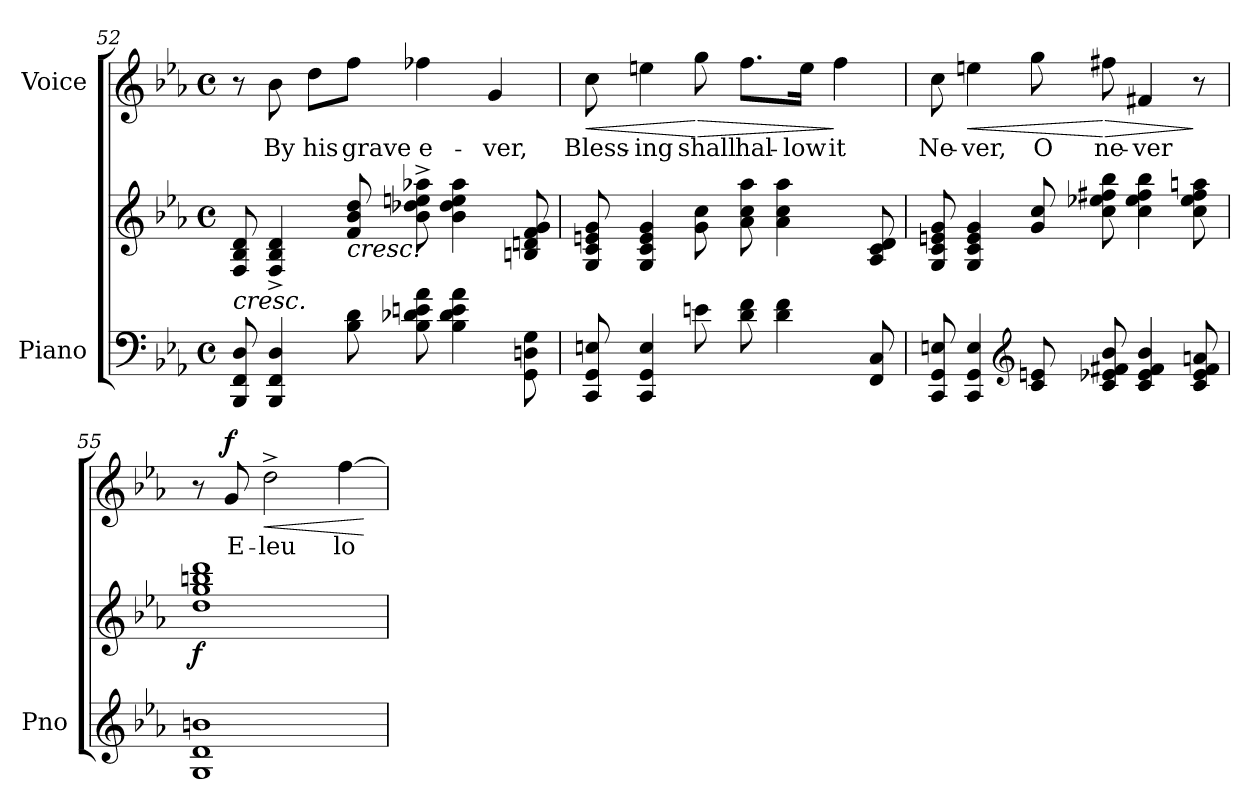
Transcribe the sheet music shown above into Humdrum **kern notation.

**kern	**kern	**dynam	**kern	**text	**dynam
*part2	*part2	*part2	*part1	*part1	*part1
*staff3	*staff2	*staff2/3	*staff1	*staff1	*staff1
*I"Piano	*	*	*I"Voice	*	*
*I'Pno	*	*	*	*	*
*clefF4	*clefG2	*	*clefG2	*	*
*k[b-e-a-]	*k[b-e-a-]	*	*k[b-e-a-]	*	*
*M4/4	*M4/4	*	*M4/4	*	*
*met(c)	*met(c)	*	*met(c)	*	*
=52	=52	=52	=52	=52	=52
!	!LO:TX:b:i:t=cresc.	!	!	!	!
8BBB-/ 8FF/ 8D/	8F/ 8B-/ 8d/	.	8r	.	.
4BBB-/ 4FF/ 4D/	4F/^> 4B-/^> 4d/^>	.	8b-\	By	.
.	.	.	8dd\L	his	.
!	!LO:TX:b:i:t=cresc.	!	!	!	!
8B-\ 8d\	8f/ 8b-/ 8dd/	.	8ff\J	grave	.
8B-\ 8d-X\ 8en\ 8a-\	8b-\^ 8dd-X\^ 8een\^ 8aa-X\^	.	4ff-X\	e-	.
4B-\ 4d-\ 4e\ 4a-\	4b-\ 4dd-\ 4ee\ 4aa-\	.	.	.	.
.	.	.	4g/	-ver,	.
8GG\ 8Dn\ 8G\	8Bn/ 8dn/ 8f/ 8g/	.	.	.	.
=53	=53	=53	=53	=53	=53
!	!	!	!	!	!LO:HP:b
8CC/ 8GG/ 8En/	8G/ 8c/ 8en/ 8g/	.	8cc\	Bless-	<
4CC/ 4GG/ 4E/	4G/ 4c/ 4e/ 4g/	.	4een\	-ing	.
!	!	!	!	!	!LO:HP:n=1:b
8en\	8g\ 8cc\	.	8gg\	shall	[ >
8d\ 8f\	8a-\ 8cc\ 8aa-\	.	8.ff\L	hal-	.
4d\ 4f\	4a-\ 4cc\ 4aa-\	.	.	.	.
.	.	.	16ee\Jk	-low	.
.	.	.	4ff\	it	]
8FF/ 8C/	8A-/ 8c/ 8d/	.	.	.	.
=54	=54	=54	=54	=54	=54
8CC/ 8GG/ 8En/	8G/ 8c/ 8en/ 8g/	.	8cc\	Ne-	.
!	!	!	!	!	!LO:HP:b
4CC/ 4GG/ 4E/	4G/ 4c/ 4e/ 4g/	.	4een\	-ver,	<
*clefG2	*	*	*	*	*
8c/ 8en/	8g/ 8cc/	.	8gg\	O	.
!	!	!	!	!	!LO:HP:n=1:b
8c/ 8e-X/ 8f#X/ 8b-/	8cc\ 8ee-X\ 8ff#X\ 8bb-\	.	8ff#X\	ne-	[ >
4c/ 4e-/ 4f#/ 4b-/	4cc\ 4ee-\ 4ff#\ 4bb-\	.	4f#X/	-ver	.
8c/ 8e-/ 8f#/ 8an/	8cc\ 8ee-\ 8ff#\ 8aan\	.	8r	.	]
=55	=55	=55	=55	=55	=55
!	!	!LO:DY:b	!	!	!
1G 1d 1bn	1dd 1gg 1bbn 1ddd	f	8r	.	.
!	!	!	!	!	!LO:DY:a
.	.	.	8g/	E-	f
!	!	!	!	!	!LO:HP:b
.	.	.	2dd^\	-leu	<
.	.	.	[4ff\	lo-	.
.	.	.	.	.	[
=	=	=	=	=	=
*-	*-	*-	*-	*-	*-
